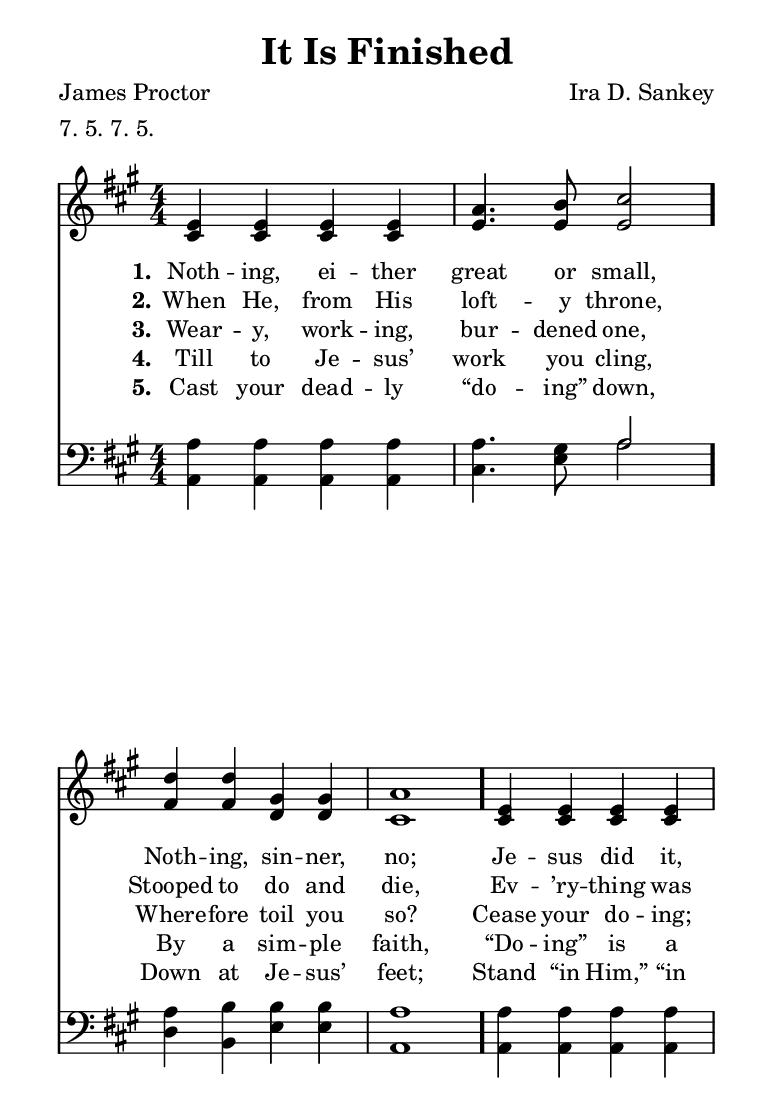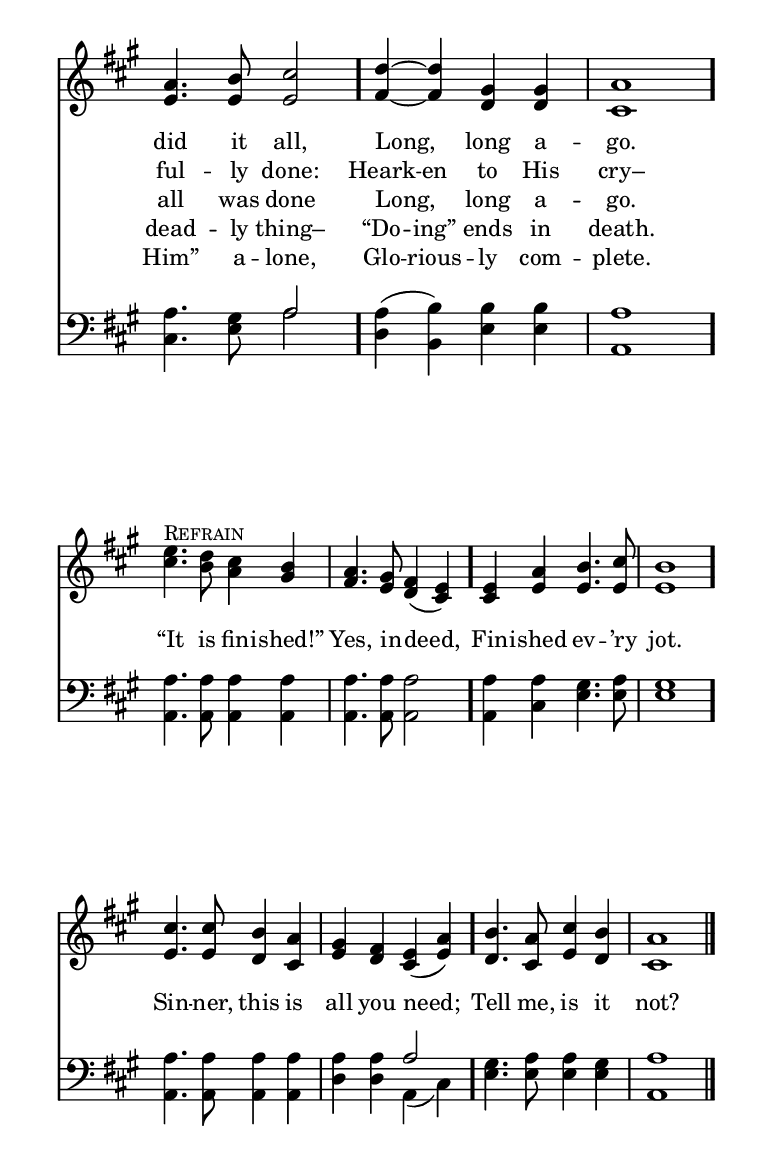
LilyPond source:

\include "common/global.ily"
\paper {
  \include "common/paper.ily"
}

\header{
  %gospel
  hymnnumber = "19"
  title = "It Is Finished"
  tunename = ""
  meter = "7. 5. 7. 5."
  poet = "James Proctor"
  composer = "Ira D. Sankey"
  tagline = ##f
}

% for fermata in MIDI
ta = { \tempo 4=90 }
tb = { \tempo 4=45 }

patternAA = { c4 c4 c4 c4   | c4. c8 c2      } %

patternBA = { c4 c4 c4 c4   | c1             } %
patternBB = { c4( c4) c4 c4 | c1             } %
patternBC = { c4 ~ c4 c4 c4 | c1             } %

patternCA = { c4. c8 c4 c4  | c4. c8 c4( c4) } %
patternCB = { c4. c8 c4 c4  | c4. c8 c2      } %
patternCC = { c4. c8 c4 c4  | c4 c4 c2      } %
patternCD = { c4. c8 c4 c4  | c4 c4 c4( c4) } %

patternDA = { c4 c4 c4. c8  | c1             } %
patternDB = { c4. c8 c4 c4  | c1             } %

global = {
  \include "common/overrides.ily"
  \override Staff.TimeSignature.style = #'numbered
  \time 4/4
  \override Score.MetronomeMark.transparent = ##t % hide all fermata changes too
  \ta
  \key a \major
  \autoBeamOff
}

notesSoprano = {
\global
\relative c' {

  \changePitch \patternAA { e e e e      | a b cis     }
  \changePitch \patternBA { d d gis, gis | a           }
  \changePitch \patternAA { e e e e      | a b cis     }
  \changePitch \patternBC { d d gis, gis | a           }

  << s^\markup { \small \caps "Refrain"  }
  \changePitch \patternCA { e' d cis b   | a gis fis e } >>
  \changePitch \patternDA { e a b cis    | b           }
  \changePitch \patternCD { cis cis b a  | gis fis e a }
  \changePitch \patternDB { b a cis b    | a           }

  \bar "|."

}
}

notesAlto = {
\global
\relative e' {

  \changePitch \patternAA { cis cis cis cis | e e e       }
  \changePitch \patternBA { fis fis d d     | cis         }
  \changePitch \patternAA { cis cis cis cis | e e e       }
  \changePitch \patternBC { fis fis d d     | cis         }

  \changePitch \patternCA { cis' b a gis    | fis e d cis }
  \changePitch \patternDA { cis e e e       | e           }
  \changePitch \patternCD { e e d cis       | e d cis e   }
  \changePitch \patternDB { d cis e d       | cis         }

}
}

notesTenor = {
\global
\relative a {

  \changePitch \patternAA { a a a a     | a gis a }
  \changePitch \patternBA { a b b b     | a       }
  \changePitch \patternAA { a a a a     | a gis a }
  \changePitch \patternBB { a b b b     | a       }

  \changePitch \patternCB { a a a a     | a a a   }
  \changePitch \patternDA { a a gis a   | gis     }
  \changePitch \patternCC { a a a a     | a a a   }
  \changePitch \patternDB { gis a a gis | a       }

}
}

notesBass = {
\global
\relative f, {

  \changePitch \patternAA { a a a a   | cis e a   }
  \changePitch \patternBA { d, b e e  | a,        }
  \changePitch \patternAA { a a a a   | cis e a   }
  \changePitch \patternBB { d, b e e  | a,        }

  \changePitch \patternCB { a a a a   | a a a     }
  \changePitch \patternDA { a cis e e | e         }
  \changePitch \patternCD { a, a a a  | d d a cis }
  \changePitch \patternDB { e e e e   | a,        }

}
}

Refrain = \lyricmode {

“It is fin -- ished!” Yes, in -- deed, \bar "."
Fin -- ished ev -- ’ry jot. \bar "."
Sin -- ner, this is all you need; \bar "."
Tell me, is it not? \bar "."

}

wordsA = \lyricmode {
\set stanza = "1."

Noth -- ing, ei -- ther great or small, \bar "."
Noth -- ing, sin -- ner, no; \bar "." \eogbreak
Je -- sus did it, did it all, \bar "."
Long, long a -- go. \bar "." \eogbreak

}

wordsB = \lyricmode {
\set stanza = "2."

When He, from His loft -- y throne,
Stooped to do and die,
Ev -- ’ry -- thing was ful -- ly done:
{ \mon } Heark -- en { \moff } to His cry–

\Refrain

}

wordsC = \lyricmode {
\set stanza = "3."

Wear -- y, work -- ing, bur -- dened one,
Where -- fore toil you so?
Cease your do -- ing; all was done
Long, long a -- go.

}

wordsD = \lyricmode {
\set stanza = "4."

Till to Je -- sus’ work you cling,
By a sim -- ple faith,
“Do -- ing” is a dead -- ly thing–
{ \mon } “Do -- ing” { \moff } ends in death.

}

wordsE = \lyricmode {
\set stanza = "5."

Cast your dead -- ly “do -- ing” down,
Down at Je -- sus’ feet;
Stand “in Him,” “in Him” a -- lone,
{ \mon } Glo -- rious -- ly { \moff } com -- plete.

}

\score {
  \context ChoirStaff <<
    \context Staff = upper <<
      \set Staff.autoBeaming = ##f
      \set ChoirStaff.systemStartDelimiter = #'SystemStartBar
      \set ChoirStaff.printPartCombineTexts = ##f
      \partcombine #'(2 . 9) \notesSoprano \notesAlto
      \context NullVoice = sopranos { \voiceOne << \notesSoprano >> }
    >>

		\new Lyrics = one
		\new Lyrics = two
		\new Lyrics = three
		\new Lyrics = four
		\new Lyrics = five

    \new Staff = men <<
      \set Staff.autoBeaming = ##f
      \clef bass
      \set ChoirStaff.printPartCombineTexts = ##f
      \partcombine #'(2 . 9) \notesTenor \notesBass
    >>

		\context Lyrics = one   \lyricsto sopranos \wordsA
		\context Lyrics = two   \lyricsto sopranos \wordsB
		\context Lyrics = three \lyricsto sopranos \wordsC
		\context Lyrics = four  \lyricsto sopranos \wordsD
		\context Lyrics = five  \lyricsto sopranos \wordsE
  >>
  \layout {
    \include "common/layout.ily"
  }
  \midi{
    \include "common/midi.ily"
  }
}

\version "2.19.49"  % necessary for upgrading to future LilyPond versions.

% vi:set et ts=2 sw=2 ai nocindent syntax=lilypond:
